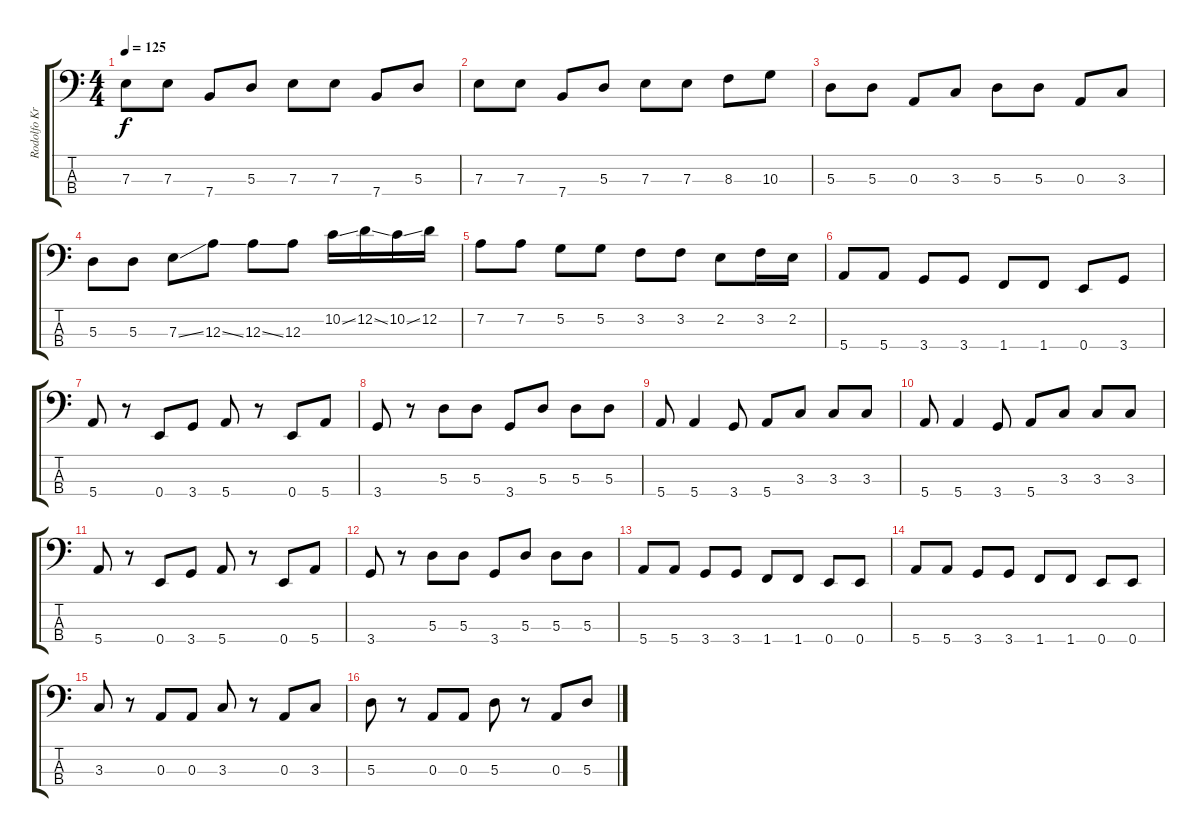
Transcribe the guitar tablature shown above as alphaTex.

\track ("Rodolfo Krieger" "Rodolfo Kr") {instrument electricbasspick}
\staff {score tabs}
\tuning (G2 D2 A1 E1) {hide}
\ts (4 4)
\tempo 125
\clef f4
\ks c
7.3.8{dy f} 7.3.8 7.4.8 5.3.8 7.3.8 7.3.8 7.4.8 5.3.8 |
7.3.8 7.3.8 7.4.8 5.3.8 7.3.8 7.3.8 8.3.8 10.3.8 |
5.3.8 5.3.8 0.3.8 3.3.8 5.3.8 5.3.8 0.3.8 3.3.8 |
5.3.8 5.3.8 7.3{ss}.8 12.3{ss}.8 12.3{ss}.8 12.3.8 10.2{ss}.16 12.2{ss}.16 10.2{ss}.16 12.2.16 |
7.2.8 7.2.8 5.2.8 5.2.8 3.2.8 3.2.8 2.2.8 3.2.16 2.2.16 |
5.4.8 5.4.8 3.4.8 3.4.8 1.4.8 1.4.8 0.4.8 3.4.8 |
5.4.8 r.8 0.4.8 3.4.8 5.4.8 r.8 0.4.8 5.4.8 |
3.4.8 r.8 5.3.8 5.3.8 3.4.8 5.3.8 5.3.8 5.3.8 |
5.4.8 5.4.4 3.4.8 5.4.8 3.3.8 3.3.8 3.3.8 |
5.4.8 5.4.4 3.4.8 5.4.8 3.3.8 3.3.8 3.3.8 |
5.4.8 r.8 0.4.8 3.4.8 5.4.8 r.8 0.4.8 5.4.8 |
3.4.8 r.8 5.3.8 5.3.8 3.4.8 5.3.8 5.3.8 5.3.8 |
5.4.8 5.4.8 3.4.8 3.4.8 1.4.8 1.4.8 0.4.8 0.4.8 |
5.4.8 5.4.8 3.4.8 3.4.8 1.4.8 1.4.8 0.4.8 0.4.8 |
3.3.8 r.8 0.3.8 0.3.8 3.3.8 r.8 0.3.8 3.3.8 |
5.3.8 r.8 0.3.8 0.3.8 5.3.8 r.8 0.3.8 5.3.8
